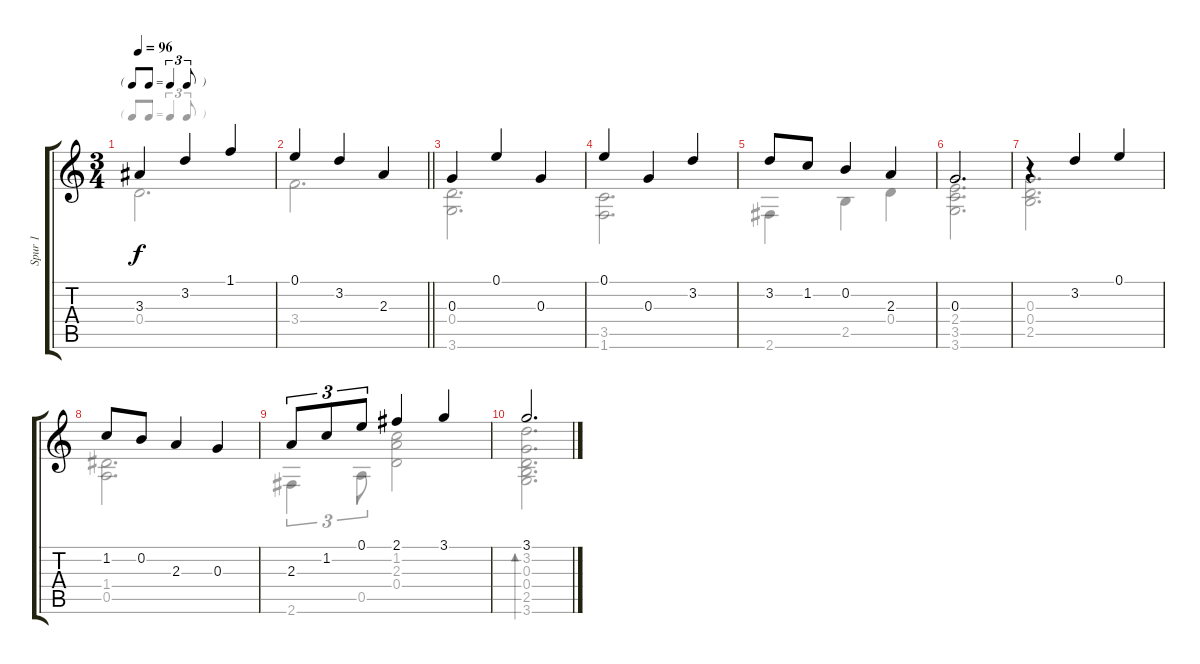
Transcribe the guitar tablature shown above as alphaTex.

\track ("Spur 1" "Spur 1") {instrument acousticguitarnylon}
\staff {score tabs}
\tuning (E4 B3 G3 D3 A2 E2) {hide}
\voice
\ts (3 4)
\tf triplet8th
\tempo 96
\clef g2
\ks c
3.3.4{dy f} 3.2.4 1.1.4 |
\barLineRight lightlight
0.1.4 3.2.4 2.3.4 |
0.3.4 0.1.4 0.3.4 |
0.1.4 0.3.4 3.2.4 |
3.2.8 1.2.8 0.2.4 2.3.4 |
0.3.2{d} |
r.4 3.2.4 0.1.4 |
1.2.8 0.2.8 2.3.4 0.3.4 |
2.3.8{tu (3 2)} 1.2.8{tu (3 2)} 0.1.8{tu (3 2)} 2.1.4 3.1.4 |
3.1.2{d}
\voice
\clef g2
\ottava regular
\simile none
\ks c
0.4.2{d dy f} |
\barLineRight lightlight
3.4.2{d} |
(0.4 3.6).2{d} |
(3.5 1.6).2{d} |
2.6.4 2.5.4 0.4.4 |
(2.4 3.5 3.6).2{d} |
(0.3 0.4 2.5).2{d} |
(1.4 0.5).2{d} |
2.6.4{tu (3 2)} 0.5.8{tu (3 2)} (1.2 2.3 0.4).2 |
(3.2 0.3 0.4 2.5 3.6).2{d bd 60}
